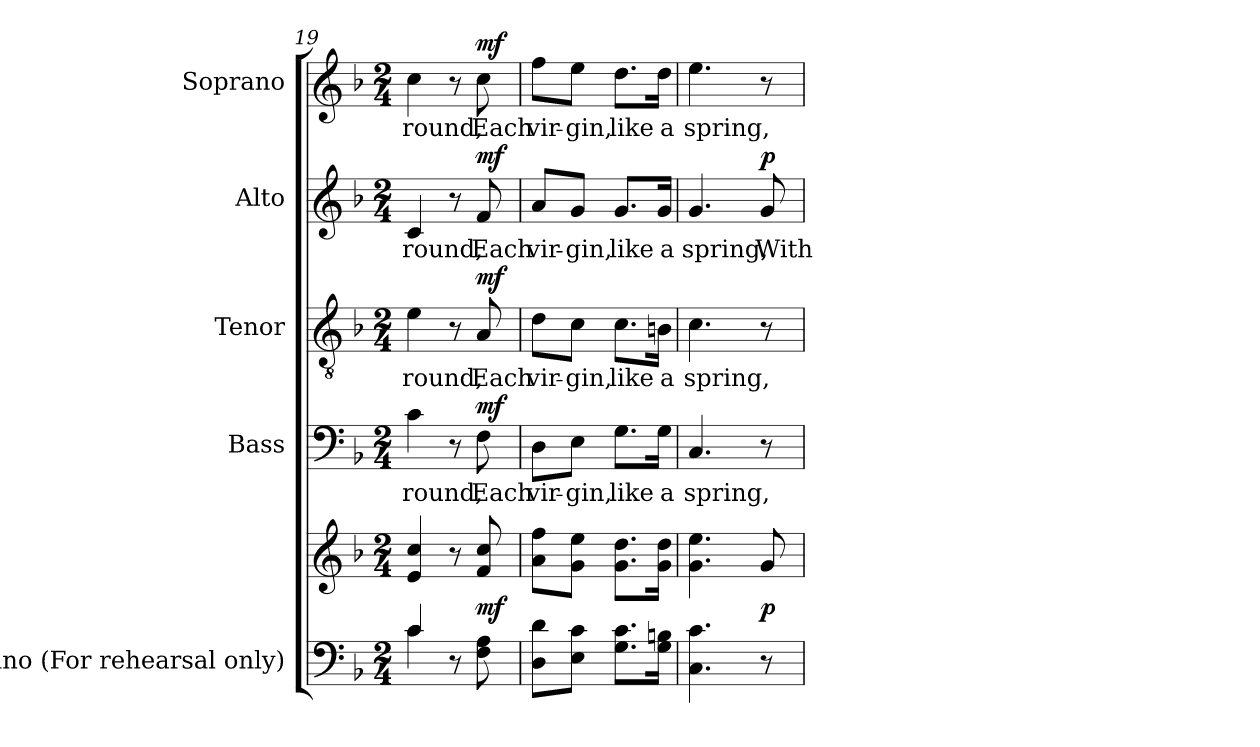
**kern	**kern	**dynam	**kern	**text	**dynam	**kern	**text	**dynam	**kern	**text	**dynam	**kern	**text	**dynam
*part5	*part5	*part5	*part4	*part4	*part4	*part3	*part3	*part3	*part2	*part2	*part2	*part1	*part1	*part1
*staff6	*staff5	*staff5/6	*staff4	*staff4	*staff4	*staff3	*staff3	*staff3	*staff2	*staff2	*staff2	*staff1	*staff1	*staff1
*I"Piano (For rehearsal only)	*	*	*I"Bass	*	*	*I"Tenor	*	*	*I"Alto	*	*	*I"Soprano	*	*
*I'Pno.	*	*	*I'B.	*	*	*I'T.	*	*	*I'A.	*	*	*I'S.	*	*
!!LO:LB:g=z
*clefF4	*clefG2	*	*clefF4	*	*	*clefGv2	*	*	*clefG2	*	*	*clefG2	*	*
*	*	*	*	*	*	*ITrd7c12	*	*	*	*	*	*	*	*
*k[b-]	*k[b-]	*	*k[b-]	*	*	*k[b-]	*	*	*k[b-]	*	*	*k[b-]	*	*
*F:	*F:	*	*F:	*	*	*F:	*	*	*F:	*	*	*F:	*	*
*M2/4	*M2/4	*	*M2/4	*	*	*M2/4	*	*	*M2/4	*	*	*M2/4	*	*
=19	=19	=19	=19	=19	=19	=19	=19	=19	=19	=19	=19	=19	=19	=19
*^	*	*	*	*	*	*	*	*	*	*	*	*	*	*
!	!	!	!	!	!LO:LY:b:color=#000000	!	!	!	!	!	!	!	!	!	!
!	!	!	!	!	!	!	!	!LO:LY:b:color=#000000	!	!	!	!	!	!	!
!	!	!	!	!	!	!	!	!	!	!	!LO:LY:b:color=#000000	!	!	!	!
!	!	!	!	!	!	!	!	!	!	!	!	!	!	!LO:LY:b:color=#000000	!
4ci/	4ci\	4ei/ 4cci	.	4ci\	round,	.	4Ei\	round,	.	4ci/	round,	.	4cci\	round,	.
4ryy	8r	8r	.	8r	.	.	8r	.	.	8r	.	.	8r	.	.
!	!	!	!	!	!LO:LY:b:color=#000000	!	!	!	!	!	!	!	!	!	!
!	!	!	!	!	!	!	!	!LO:LY:b:color=#000000	!	!	!	!	!	!	!
!	!	!	!	!	!	!	!	!	!	!	!LO:LY:b:color=#000000	!	!	!	!
!	!	!	!	!	!	!	!	!	!	!	!	!	!	!LO:LY:b:color=#000000	!
.	8Fi\ 8Ai	8fi/ 8cci	mf	8Fi\	Each	mf	8AAi/	Each	mf	8fi/	Each	mf	8cci\	Each	mf
*v	*v	*	*	*	*	*	*	*	*	*	*	*	*	*	*
=20	=20	=20	=20	=20	=20	=20	=20	=20	=20	=20	=20	=20	=20	=20
*^	*	*	*	*	*	*	*	*	*	*	*	*	*	*
!	!	!	!	!	!LO:LY:b:color=#000000	!	!	!	!	!	!	!	!	!	!
*v	*v	*	*	*	*	*	*	*	*	*	*	*	*	*	*
*^	*	*	*	*	*	*	*	*	*	*	*	*	*	*
!	!	!	!	!	!	!	!	!LO:LY:b:color=#000000	!	!	!	!	!	!	!
*v	*v	*	*	*	*	*	*	*	*	*	*	*	*	*	*
*^	*	*	*	*	*	*	*	*	*	*	*	*	*	*
!	!	!	!	!	!	!	!	!	!	!	!LO:LY:b:color=#000000	!	!	!	!
*v	*v	*	*	*	*	*	*	*	*	*	*	*	*	*	*
*^	*	*	*	*	*	*	*	*	*	*	*	*	*	*
!	!	!	!	!	!	!	!	!	!	!	!	!	!	!LO:LY:b:color=#000000	!
*v	*v	*	*	*	*	*	*	*	*	*	*	*	*	*	*
8Di\ 8diL	8ai\ 8ffiL	.	8Di\L	vir-	.	8Di\L	vir-	.	8ai/L	vir-	.	8ffi\L	vir-	.
!	!	!	!	!LO:LY:b:color=#000000	!	!	!	!	!	!	!	!	!	!
!	!	!	!	!	!	!	!LO:LY:b:color=#000000	!	!	!	!	!	!	!
!	!	!	!	!	!	!	!	!	!	!LO:LY:b:color=#000000	!	!	!	!
!	!	!	!	!	!	!	!	!	!	!	!	!	!LO:LY:b:color=#000000	!
8Ei\ 8ciJ	8gi\ 8eeiJ	.	8Ei\J	-gin,	.	8Ci\J	-gin,	.	8gi/J	-gin,	.	8eei\J	-gin,	.
!	!	!	!	!LO:LY:b:color=#000000	!	!	!	!	!	!	!	!	!	!
!	!	!	!	!	!	!	!LO:LY:b:color=#000000	!	!	!	!	!	!	!
!	!	!	!	!	!	!	!	!	!	!LO:LY:b:color=#000000	!	!	!	!
!	!	!	!	!	!	!	!	!	!	!	!	!	!LO:LY:b:color=#000000	!
8.Gi\ 8.ciL	8.gi\ 8.ddiL	.	8.Gi\L	like	.	8.Ci\L	like	.	8.gi/L	like	.	8.ddi\L	like	.
!	!	!	!	!LO:LY:b:color=#000000	!	!	!	!	!	!	!	!	!	!
!	!	!	!	!	!	!	!LO:LY:b:color=#000000	!	!	!	!	!	!	!
!	!	!	!	!	!	!	!	!	!	!LO:LY:b:color=#000000	!	!	!	!
!	!	!	!	!	!	!	!	!	!	!	!	!	!LO:LY:b:color=#000000	!
16Gi\ 16BniJk	16gi\ 16ddiJk	.	16Gi\Jk	a	.	16BBni\Jk	a	.	16gi/Jk	a	.	16ddi\Jk	a	.
=21	=21	=21	=21	=21	=21	=21	=21	=21	=21	=21	=21	=21	=21	=21
!	!	!	!	!LO:LY:b:color=#000000	!	!	!	!	!	!	!	!	!	!
!	!	!	!	!	!	!	!LO:LY:b:color=#000000	!	!	!	!	!	!	!
!	!	!	!	!	!	!	!	!	!	!LO:LY:b:color=#000000	!	!	!	!
!	!	!	!	!	!	!	!	!	!	!	!	!	!LO:LY:b:color=#000000	!
4.Ci\ 4.ci	4.gi\ 4.eei	.	4.Ci/	spring,	.	4.Ci\	spring,	.	4.gi/	spring,	.	4.eei\	spring,	.
!	!	!	!	!	!	!	!	!	!	!LO:LY:b:color=#000000	!	!	!	!
8r	8gi/	p	8r	.	.	8r	.	.	8gi/	With	p	8r	.	.
=	=	=	=	=	=	=	=	=	=	=	=	=	=	=
*-	*-	*-	*-	*-	*-	*-	*-	*-	*-	*-	*-	*-	*-	*-
